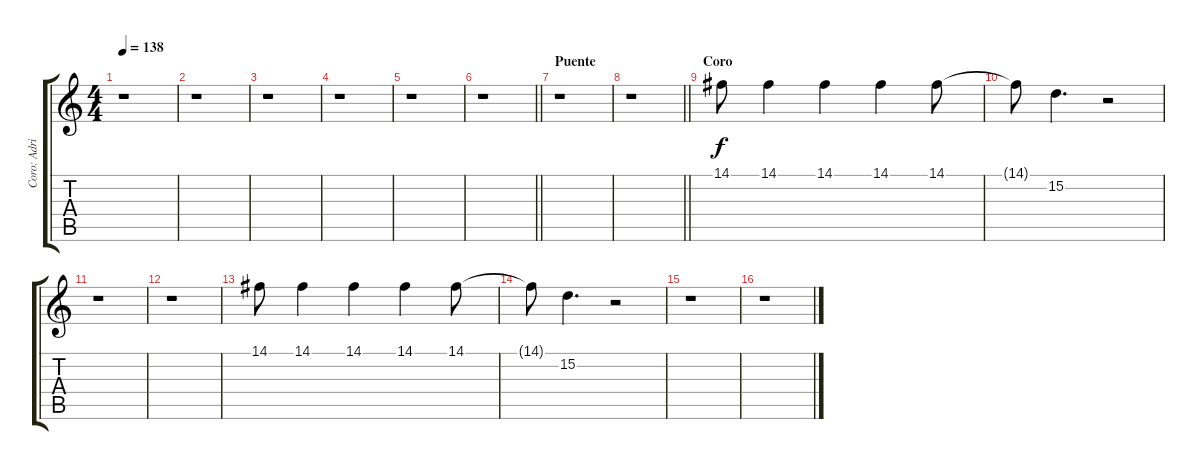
\track ("Coro: Adrian y Steve" "Coro: Adri") {instrument choiraahs}
\staff {score tabs}
\tuning (E4 B3 G3 D3 A2 E2) {hide}
\ts (4 4)
\tempo 138
\clef g2
\ks c
r.1{dy f} |
r.1 |
r.1 |
r.1 |
r.1 |
\barLineRight lightlight
r.1 |
\section ("" "Puente")
r.1 |
\barLineRight lightlight
r.1 |
\section ("" "Coro")
14.1.8 14.1.4 14.1.4 14.1.4 14.1.8 |
14.1{t}.8 15.2.4{d} r.2 |
r.1 |
r.1 |
14.1.8 14.1.4 14.1.4 14.1.4 14.1.8 |
14.1{t}.8 15.2.4{d} r.2 |
r.1 |
r.1
